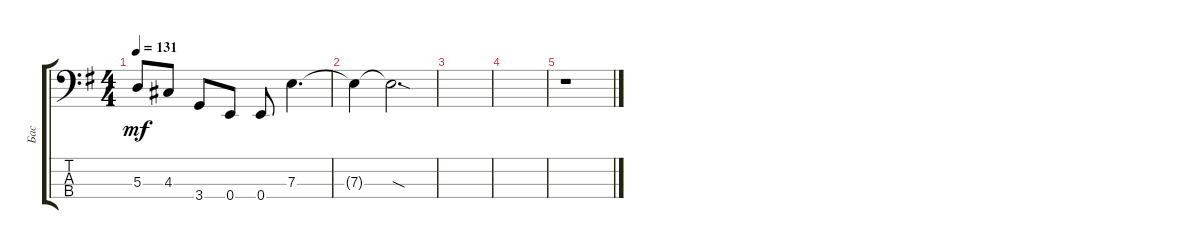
\track ("Бас" "Бас") {instrument electricbassfinger}
\staff {score tabs}
\tuning (G2 D2 A1 E1) {hide}
\ts (4 4)
\tempo 131
\clef f4
\ks eminor
5.3.8{dy mf} 4.3.8 3.4.8 0.4.8 0.4.8 7.3.4{d} |
7.3{t}.4 7.3{sod t}.2{d} |
|
|
r.1
